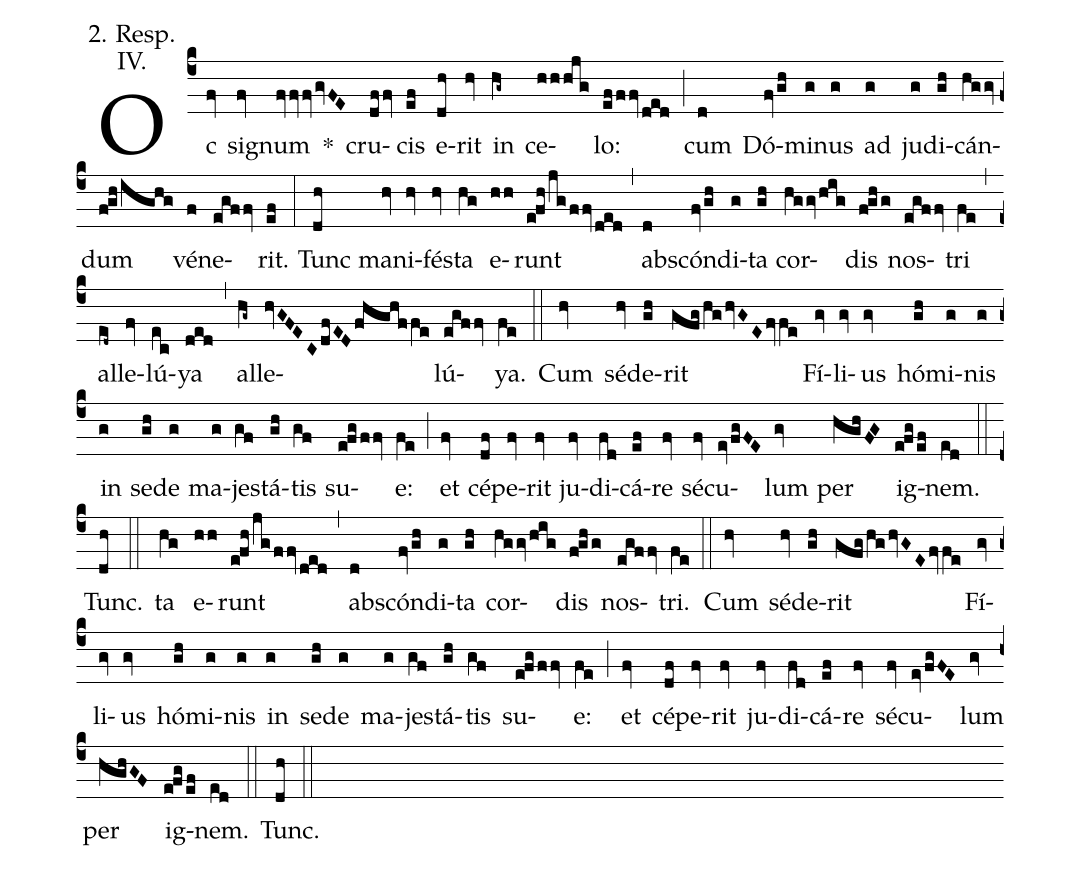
annotation: 2. Resp.;
annotation: IV.;
%%
(c4)
Oc(fv) sig(fv)num(fvfvfvgvFE) *() cru(dffv)cis(ef) e(dh)rit(hv) in(hg~) ce(hhhjg)lo:(efffvded) (;)
cum(d) Dó(fvgh)mi(g)nus(g) ad(g) ju(g)di(gh)cán(hggv)dum(fghighg) vé(f)ne(egffv)rit.(ef) (:)
Tunc(dh) ma(hv)ni(hv)fés(hv)ta(hg) e(hh)runt(efhjgffvded) (,)
ab(d)scón(fvgh)di(g)ta(gh) cor(hggvhig)dis(fghg) nos(egffv)tri(fe) (,)
al(ed~)le(fv)lú(ec)ya(ded) (,)
al(hg~)le(hvGFECdfEDfhghffe)lú(egffv)ya.(fe) (::)

Cum(hv) sé(hv)de(gh)rit(gfghghvGEfvfe) Fí(gv)li(gv)us(gv) hó(gh)mi(g)nis(g) in(g) se(gh)de(g) ma(g)jes(gf)tá(gh)tis(gf) su(efgffv)e:(fe) (;)
et(fv) cé(df)pe(fv)rit(fv) ju(fv)di(fd)cá(ef)re(fv) sé(fv)cu(evfgFE)lum(gv) per(hghFG) ig(efgef)nem.(ed) (::)

Tunc.(dh) (::)

ta(hg) e(hh)runt(efhjgffvded) (,)
ab(d)scón(fvgh)di(g)ta(gh) cor(hggvhig)dis(fghg) nos(egffv)tri.(fe) (::)

Cum(hv) sé(hv)de(gh)rit(gfghghvGEfvfe) Fí(gv)li(gv)us(gv) hó(gh)mi(g)nis(g) in(g) se(gh)de(g) ma(g)jes(gf)tá(gh)tis(gf) su(efgffv)e:(fe) (;)
et(fv) cé(df)pe(fv)rit(fv) ju(fv)di(fd)cá(ef)re(fv) sé(fv)cu(evfgFE)lum(gv) per(hghGF) ig(efgef)nem.(ed) (::)

Tunc.(dh) (::)
